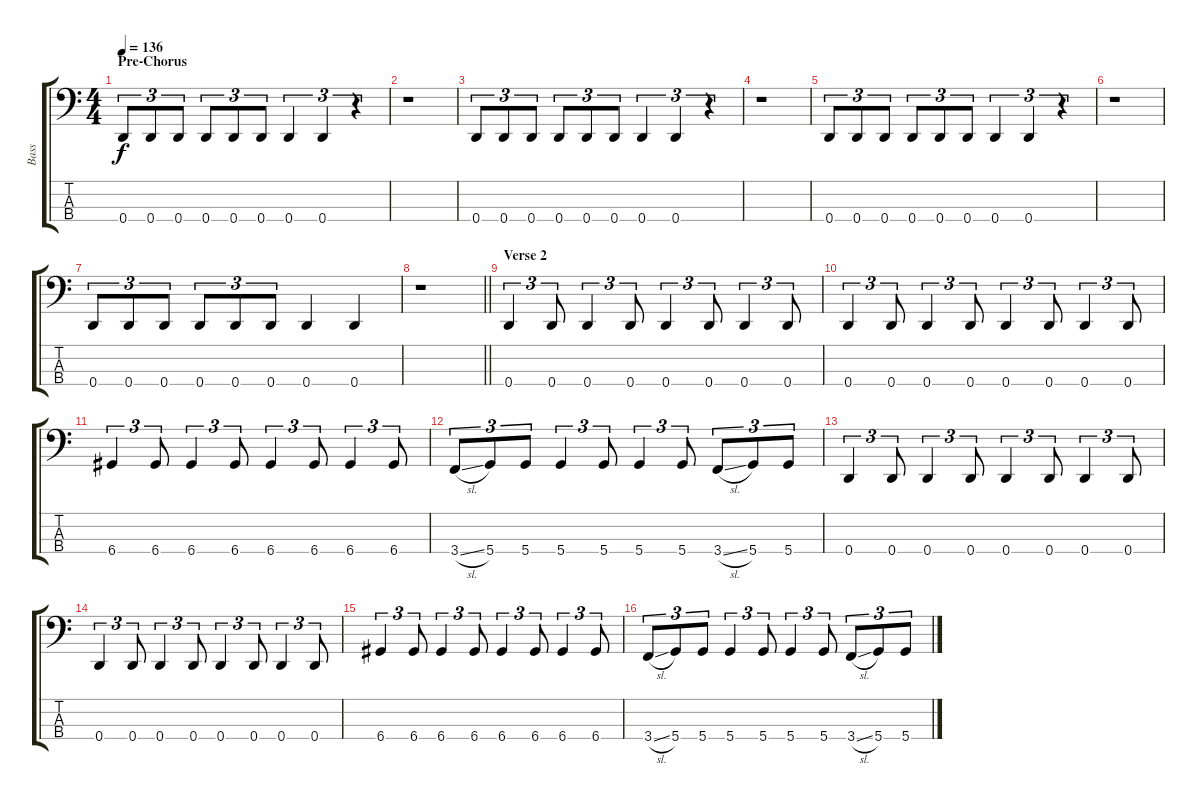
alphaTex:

\track ("Bass" "Bass") {instrument electricbassfinger}
\staff {score tabs}
\tuning (F2 C2 G1 D1) {hide}
\ts (4 4)
\section ("" "Pre-Chorus")
\tempo 136
\clef f4
\ks c
0.4.8{tu (3 2) dy f} 0.4.8{tu (3 2)} 0.4.8{tu (3 2)} 0.4.8{tu (3 2)} 0.4.8{tu (3 2)} 0.4.8{tu (3 2)} 0.4.4{tu (3 2)} 0.4.4{tu (3 2)} r.4{tu (3 2)} |
r.1 |
0.4.8{tu (3 2)} 0.4.8{tu (3 2)} 0.4.8{tu (3 2)} 0.4.8{tu (3 2)} 0.4.8{tu (3 2)} 0.4.8{tu (3 2)} 0.4.4{tu (3 2)} 0.4.4{tu (3 2)} r.4{tu (3 2)} |
r.1 |
0.4.8{tu (3 2)} 0.4.8{tu (3 2)} 0.4.8{tu (3 2)} 0.4.8{tu (3 2)} 0.4.8{tu (3 2)} 0.4.8{tu (3 2)} 0.4.4{tu (3 2)} 0.4.4{tu (3 2)} r.4{tu (3 2)} |
r.1 |
0.4.8{tu (3 2)} 0.4.8{tu (3 2)} 0.4.8{tu (3 2)} 0.4.8{tu (3 2)} 0.4.8{tu (3 2)} 0.4.8{tu (3 2)} 0.4.4 0.4.4 |
\barLineRight lightlight
r.1 |
\section ("" "Verse 2")
0.4.4{tu (3 2)} 0.4.8{tu (3 2)} 0.4.4{tu (3 2)} 0.4.8{tu (3 2)} 0.4.4{tu (3 2)} 0.4.8{tu (3 2)} 0.4.4{tu (3 2)} 0.4.8{tu (3 2)} |
0.4.4{tu (3 2)} 0.4.8{tu (3 2)} 0.4.4{tu (3 2)} 0.4.8{tu (3 2)} 0.4.4{tu (3 2)} 0.4.8{tu (3 2)} 0.4.4{tu (3 2)} 0.4.8{tu (3 2)} |
6.4.4{tu (3 2)} 6.4.8{tu (3 2)} 6.4.4{tu (3 2)} 6.4.8{tu (3 2)} 6.4.4{tu (3 2)} 6.4.8{tu (3 2)} 6.4.4{tu (3 2)} 6.4.8{tu (3 2)} |
3.4{sl}.8{tu (3 2)} 5.4.8{tu (3 2)} 5.4.8{tu (3 2)} 5.4.4{tu (3 2)} 5.4.8{tu (3 2)} 5.4.4{tu (3 2)} 5.4.8{tu (3 2)} 3.4{sl}.8{tu (3 2)} 5.4.8{tu (3 2)} 5.4.8{tu (3 2)} |
0.4.4{tu (3 2)} 0.4.8{tu (3 2)} 0.4.4{tu (3 2)} 0.4.8{tu (3 2)} 0.4.4{tu (3 2)} 0.4.8{tu (3 2)} 0.4.4{tu (3 2)} 0.4.8{tu (3 2)} |
0.4.4{tu (3 2)} 0.4.8{tu (3 2)} 0.4.4{tu (3 2)} 0.4.8{tu (3 2)} 0.4.4{tu (3 2)} 0.4.8{tu (3 2)} 0.4.4{tu (3 2)} 0.4.8{tu (3 2)} |
6.4.4{tu (3 2)} 6.4.8{tu (3 2)} 6.4.4{tu (3 2)} 6.4.8{tu (3 2)} 6.4.4{tu (3 2)} 6.4.8{tu (3 2)} 6.4.4{tu (3 2)} 6.4.8{tu (3 2)} |
3.4{sl}.8{tu (3 2)} 5.4.8{tu (3 2)} 5.4.8{tu (3 2)} 5.4.4{tu (3 2)} 5.4.8{tu (3 2)} 5.4.4{tu (3 2)} 5.4.8{tu (3 2)} 3.4{sl}.8{tu (3 2)} 5.4.8{tu (3 2)} 5.4.8{tu (3 2)}
